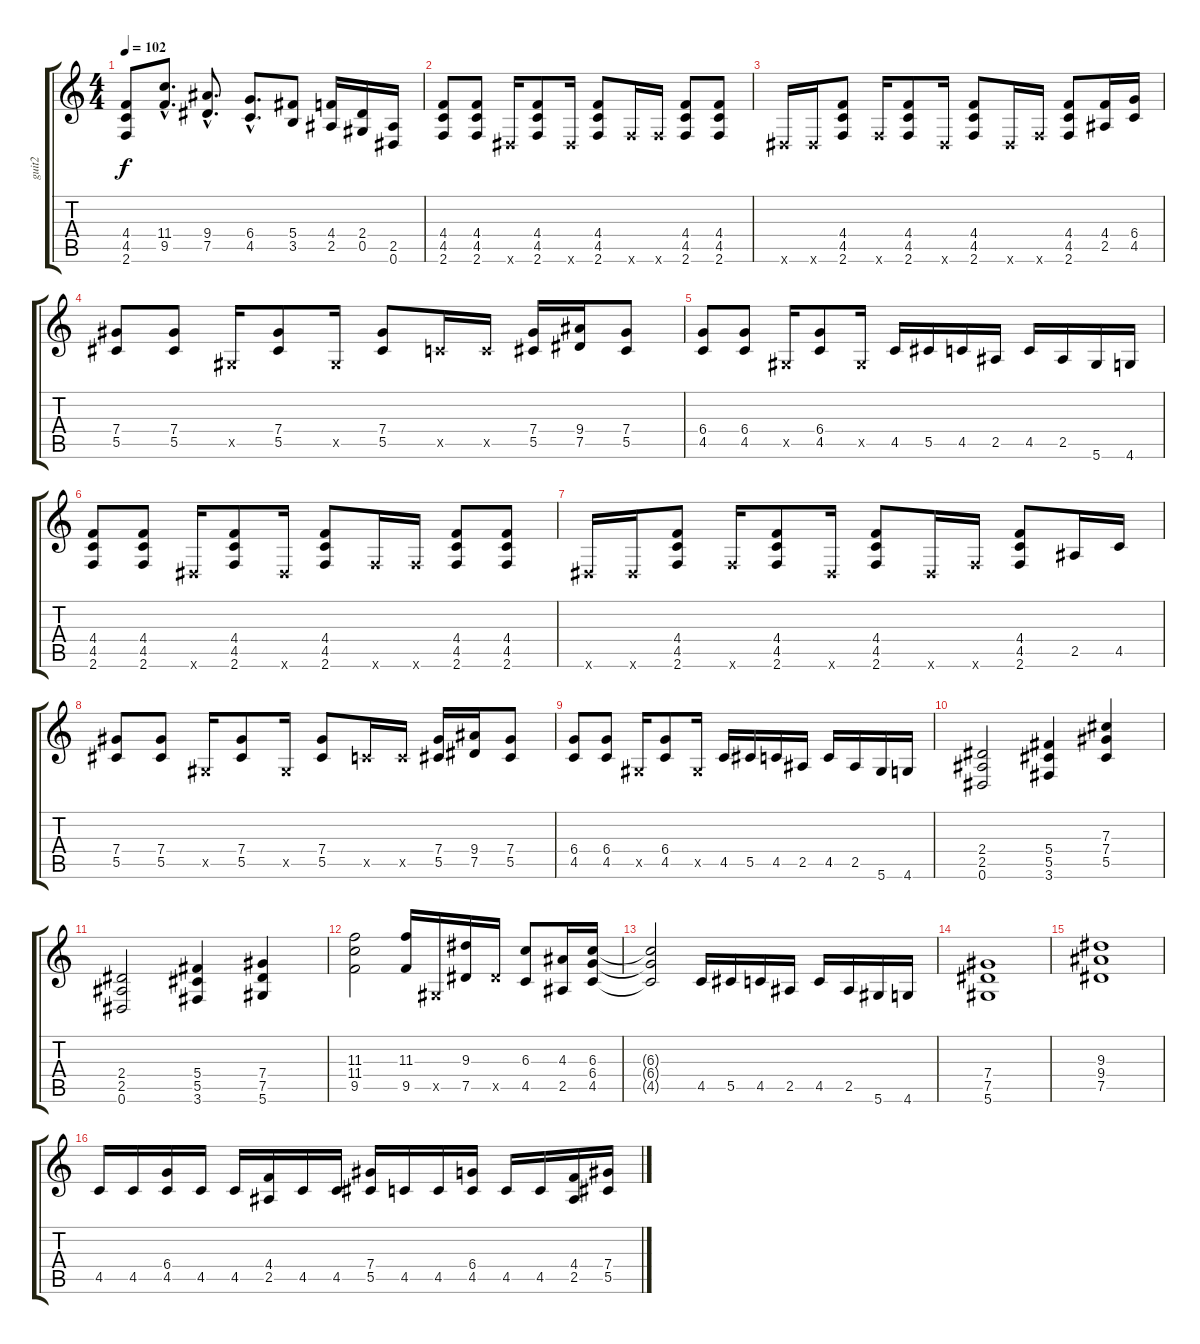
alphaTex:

\track ("guit2" "guit2") {instrument overdrivenguitar}
\staff {score tabs}
\tuning (Eb4 Bb3 Gb3 Db3 Ab2 Eb2) {hide}
\ts (4 4)
\tempo 102
\clef g2
\ks c
(4.4{t} 4.5{t} 2.6{t}).8{dy f} (11.4{hac} 9.5{hac}).8{d} (9.4{hac} 7.5{hac}).8{d} (6.4{hac} 4.5{hac}).8{d} (5.4 3.5).8 (4.4 2.5).16 (2.4 0.5).16 (2.5 0.6).16 |
(4.4 4.5 2.6).8 (4.4 4.5 2.6).8 0.6{x}.16 (4.4 4.5 2.6).8 0.6{x}.16 (4.4 4.5 2.6).8 2.6{x}.16 2.6{x}.16 (4.4 4.5 2.6).8 (4.4 4.5 2.6).8 |
0.6{x}.16 0.6{x}.16 (4.4 4.5 2.6).8 2.6{x}.16 (4.4 4.5 2.6).8 0.6{x}.16 (4.4 4.5 2.6).8 0.6{x}.16 2.6{x}.16 (4.4 4.5 2.6).8 (4.4 2.5).16 (6.4 4.5).16 |
(7.4 5.5).8 (7.4 5.5).8 0.5{x}.16 (7.4 5.5).8 0.5{x}.16 (7.4 5.5).8 4.5{x}.16 4.5{x}.16 (7.4 5.5).16 (9.4 7.5).16 (7.4 5.5).8 |
(6.4 4.5).8 (6.4 4.5).8 0.5{x}.16 (6.4 4.5).8 0.5{x}.16 4.5.16 5.5.16 4.5.16 2.5.16 4.5.16 2.5.16 5.6.16 4.6.16 |
(4.4 4.5 2.6).8 (4.4 4.5 2.6).8 0.6{x}.16 (4.4 4.5 2.6).8 0.6{x}.16 (4.4 4.5 2.6).8 2.6{x}.16 2.6{x}.16 (4.4 4.5 2.6).8 (4.4 4.5 2.6).8 |
0.6{x}.16 0.6{x}.16 (4.4 4.5 2.6).8 2.6{x}.16 (4.4 4.5 2.6).8 0.6{x}.16 (4.4 4.5 2.6).8 0.6{x}.16 2.6{x}.16 (4.4 4.5 2.6).8 2.5.16 4.5.16 |
(7.4 5.5).8 (7.4 5.5).8 0.5{x}.16 (7.4 5.5).8 0.5{x}.16 (7.4 5.5).8 4.5{x}.16 4.5{x}.16 (7.4 5.5).16 (9.4 7.5).16 (7.4 5.5).8 |
(6.4 4.5).8 (6.4 4.5).8 0.5{x}.16 (6.4 4.5).8 0.5{x}.16 4.5.16 5.5.16 4.5.16 2.5.16 4.5.16 2.5.16 5.6.16 4.6.16 |
(2.4 2.5 0.6).2 (5.4 5.5 3.6).4 (7.3 7.4 5.5).4 |
(2.4 2.5 0.6).2 (5.4 5.5 3.6).4 (7.4 7.5 5.6).4 |
(11.3 11.4 9.5).2 (11.3 9.5).16 0.5{x}.16 (9.3 7.5).16 7.5{x}.16 (6.3 4.5).8 (4.3 2.5).16 (6.3 6.4 4.5).16 |
(6.3{t} 6.4{t} 4.5{t}).2 4.5.16 5.5.16 4.5.16 2.5.16 4.5.16 2.5.16 5.6.16 4.6.16 |
(7.4 7.5 5.6).1 |
(9.3 9.4 7.5).1 |
4.5.16 4.5.16 (6.4 4.5).16 4.5.16 4.5.16 (4.4 2.5).16 4.5.16 4.5.16 (7.4 5.5).16 4.5.16 4.5.16 (6.4 4.5).16 4.5.16 4.5.16 (4.4 2.5).16 (7.4 5.5).16
